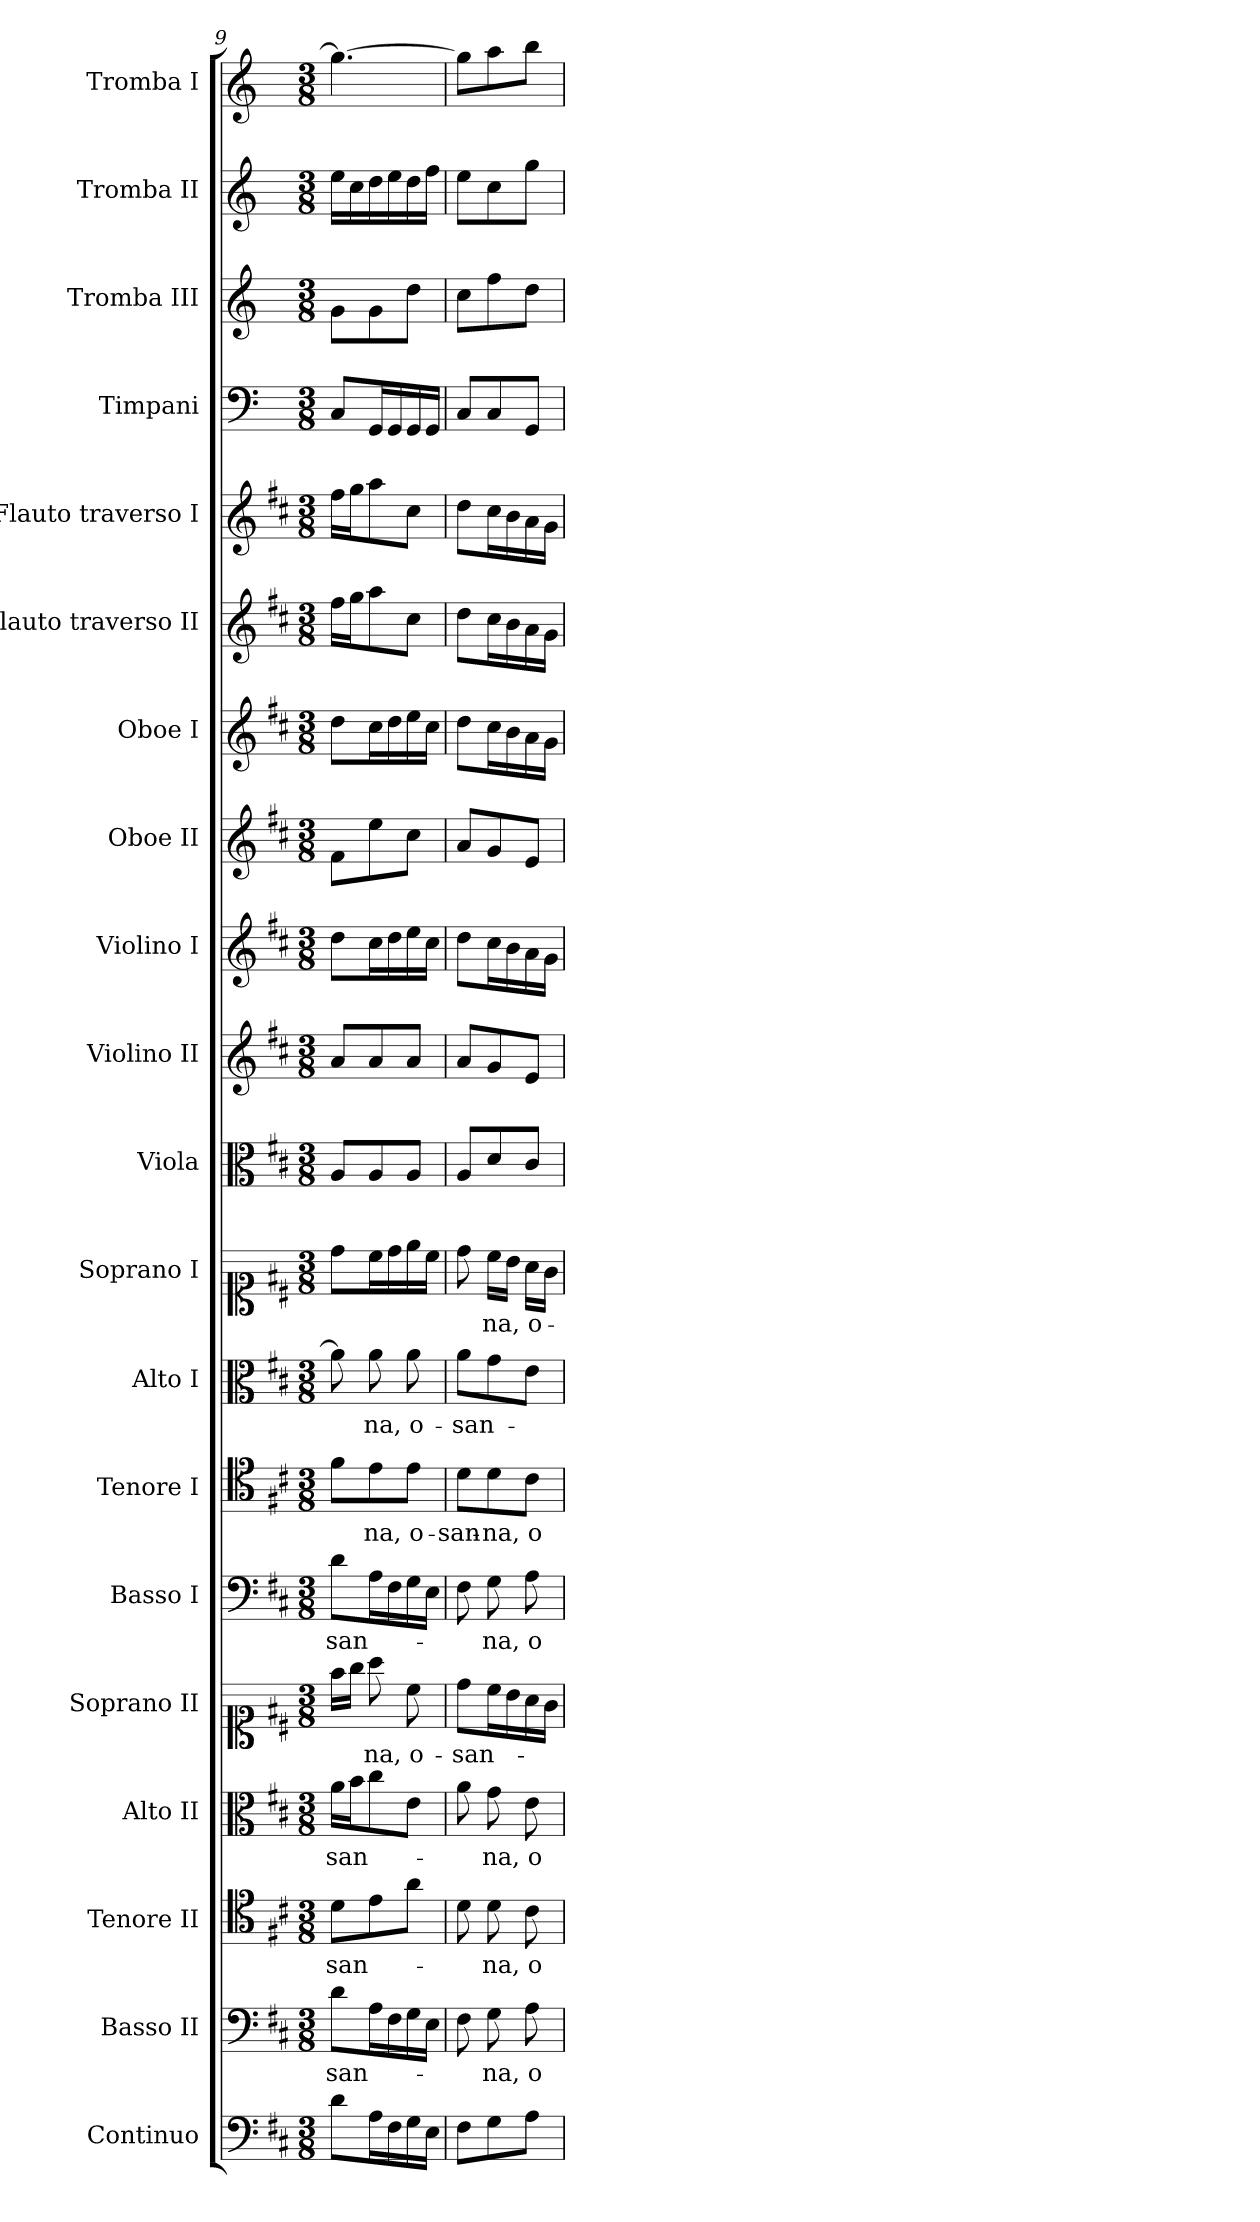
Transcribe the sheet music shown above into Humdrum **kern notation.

**kern	**kern	**text	**kern	**text	**kern	**text	**kern	**text	**kern	**text	**kern	**text	**kern	**text	**kern	**text	**kern	**kern	**kern	**kern	**kern	**kern	**kern	**kern	**kern	**kern	**kern
*part20	*part19	*part19	*part18	*part18	*part17	*part17	*part16	*part16	*part15	*part15	*part14	*part14	*part13	*part13	*part12	*part12	*part11	*part10	*part9	*part8	*part7	*part6	*part5	*part4	*part3	*part2	*part1
*staff20	*staff19	*staff19	*staff18	*staff18	*staff17	*staff17	*staff16	*staff16	*staff15	*staff15	*staff14	*staff14	*staff13	*staff13	*staff12	*staff12	*staff11	*staff10	*staff9	*staff8	*staff7	*staff6	*staff5	*staff4	*staff3	*staff2	*staff1
*I"Continuo	*I"Basso II	*	*I"Tenore II	*	*I"Alto II	*	*I"Soprano II	*	*I"Basso I	*	*I"Tenore I	*	*I"Alto I	*	*I"Soprano I	*	*I"Viola	*I"Violino II	*I"Violino I	*I"Oboe II	*I"Oboe I	*I"Flauto traverso II	*I"Flauto traverso I	*I"Timpani	*I"Tromba III	*I"Tromba II	*I"Tromba I
*I'Cont.	*I'B. II	*	*I'T. II	*	*I'A. II	*	*I'S. II	*	*I'B. I	*	*I'T. I	*	*I'A. I	*	*I'S. I	*	*I'Vla.	*I'Vln. II	*I'Vln. I	*I'Ob. II	*I'Ob. I	*I'Fl. trv. II	*I'Fl. trv. I	*I'Timp.	*I'Tr. III	*I'Tr. II	*I'Tr. I
*clefF4	*clefF4	*	*clefC4	*	*clefC3	*	*clefC1	*	*clefF4	*	*clefC4	*	*clefC3	*	*clefC1	*	*clefC3	*clefG2	*clefG2	*clefG2	*clefG2	*clefG2	*clefG2	*clefF4	*clefG2	*clefG2	*clefG2
*	*	*	*	*	*	*	*	*	*	*	*	*	*	*	*	*	*	*	*	*	*	*	*	*ITrd-1c-2	*ITrd-1c-2	*ITrd-1c-2	*ITrd-1c-2
*k[f#c#]	*k[f#c#]	*	*k[f#c#]	*	*k[f#c#]	*	*k[f#c#]	*	*k[f#c#]	*	*k[f#c#]	*	*k[f#c#]	*	*k[f#c#]	*	*k[f#c#]	*k[f#c#]	*k[f#c#]	*k[f#c#]	*k[f#c#]	*k[f#c#]	*k[f#c#]	*k[f#c#]	*k[f#c#]	*k[f#c#]	*k[f#c#]
*M3/8	*M3/8	*	*M3/8	*	*M3/8	*	*M3/8	*	*M3/8	*	*M3/8	*	*M3/8	*	*M3/8	*	*M3/8	*M3/8	*M3/8	*M3/8	*M3/8	*M3/8	*M3/8	*M3/8	*M3/8	*M3/8	*M3/8
=9	=9	=9	=9	=9	=9	=9	=9	=9	=9	=9	=9	=9	=9	=9	=9	=9	=9	=9	=9	=9	=9	=9	=9	=9	=9	=9	=9
8d\L	8d\L	-san-	8d\L	-san-	16a\LL	-san-	16ff#\LL	.	8d\L	-san-	8f#\L	.	8a\]	.	8dd\L	.	8A/L	8a/L	8dd\L	8f#\L	8dd\L	16ff#\LL	16ff#\LL	8D/L	8a\L	16ff#\LL	4.aa\_
.	.	.	.	.	16b\J	.	16gg\JJ	.	.	.	.	.	.	.	.	.	.	.	.	.	.	16gg\J	16gg\J	.	.	16dd\	.
16A\L	16A\L	.	8e\	.	8cc#\	.	8aa\	-na,	16A\L	.	8e\	-na,	8a\	-na,	16cc#\L	.	8A/	8a/	16cc#\L	8ee\	16cc#\L	8aa\	8aa\	16AA/L	8a\	16ee\	.
16F#\	16F#\	.	.	.	.	.	.	.	16F#\	.	.	.	.	.	16dd\	.	.	.	16dd\	.	16dd\	.	.	16AA/	.	16ff#\	.
16G\	16G\	.	8a\J	.	8e\J	.	8cc#\	o-	16G\	.	8e\J	o-	8a\	o-	16ee\	.	8A/J	8a/J	16ee\	8cc#\J	16ee\	8cc#\J	8cc#\J	16AA/	8ee\J	16ee\	.
16E\JJ	16E\JJ	.	.	.	.	.	.	.	16E\JJ	.	.	.	.	.	16cc#\JJ	.	.	.	16cc#\JJ	.	16cc#\JJ	.	.	16AA/JJ	.	16gg\JJ	.
=10	=10	=10	=10	=10	=10	=10	=10	=10	=10	=10	=10	=10	=10	=10	=10	=10	=10	=10	=10	=10	=10	=10	=10	=10	=10	=10	=10
8F#\L	8F#\	.	8d\	.	8a\	.	8dd\L	-san-	8F#\	.	8d\L	-san-	8a\L	-san-	8dd\	.	8A/L	8a/L	8dd\L	8a/L	8dd\L	8dd\L	8dd\L	8D/L	8dd\L	8ff#\L	8aa\L]
8G\	8G\	-na,	8d\	-na,	8g\	-na,	16cc#\L	.	8G\	-na,	8d\	-na,	8g\	.	16cc#\LL	-na,	8d/	8g/	16cc#\L	8g/	16cc#\L	16cc#\L	16cc#\L	8D/	8gg\	8dd\	8bb\
.	.	.	.	.	.	.	16b\	.	.	.	.	.	.	.	16b\JJ	.	.	.	16b\	.	16b\	16b\	16b\	.	.	.	.
8A\J	8A\	o-	8c#\	o-	8e\	o-	16a\	.	8A\	o-	8c#\J	o-	8e\J	.	16a\LL	o-	8c#/J	8e/J	16a\	8e/J	16a\	16a\	16a\	8AA/J	8ee\J	8aa\J	8ccc#\J
.	.	.	.	.	.	.	16g\JJ	.	.	.	.	.	.	.	16g\JJ	.	.	.	16g\JJ	.	16g\JJ	16g\JJ	16g\JJ	.	.	.	.
=	=	=	=	=	=	=	=	=	=	=	=	=	=	=	=	=	=	=	=	=	=	=	=	=	=	=	=
*-	*-	*-	*-	*-	*-	*-	*-	*-	*-	*-	*-	*-	*-	*-	*-	*-	*-	*-	*-	*-	*-	*-	*-	*-	*-	*-	*-
